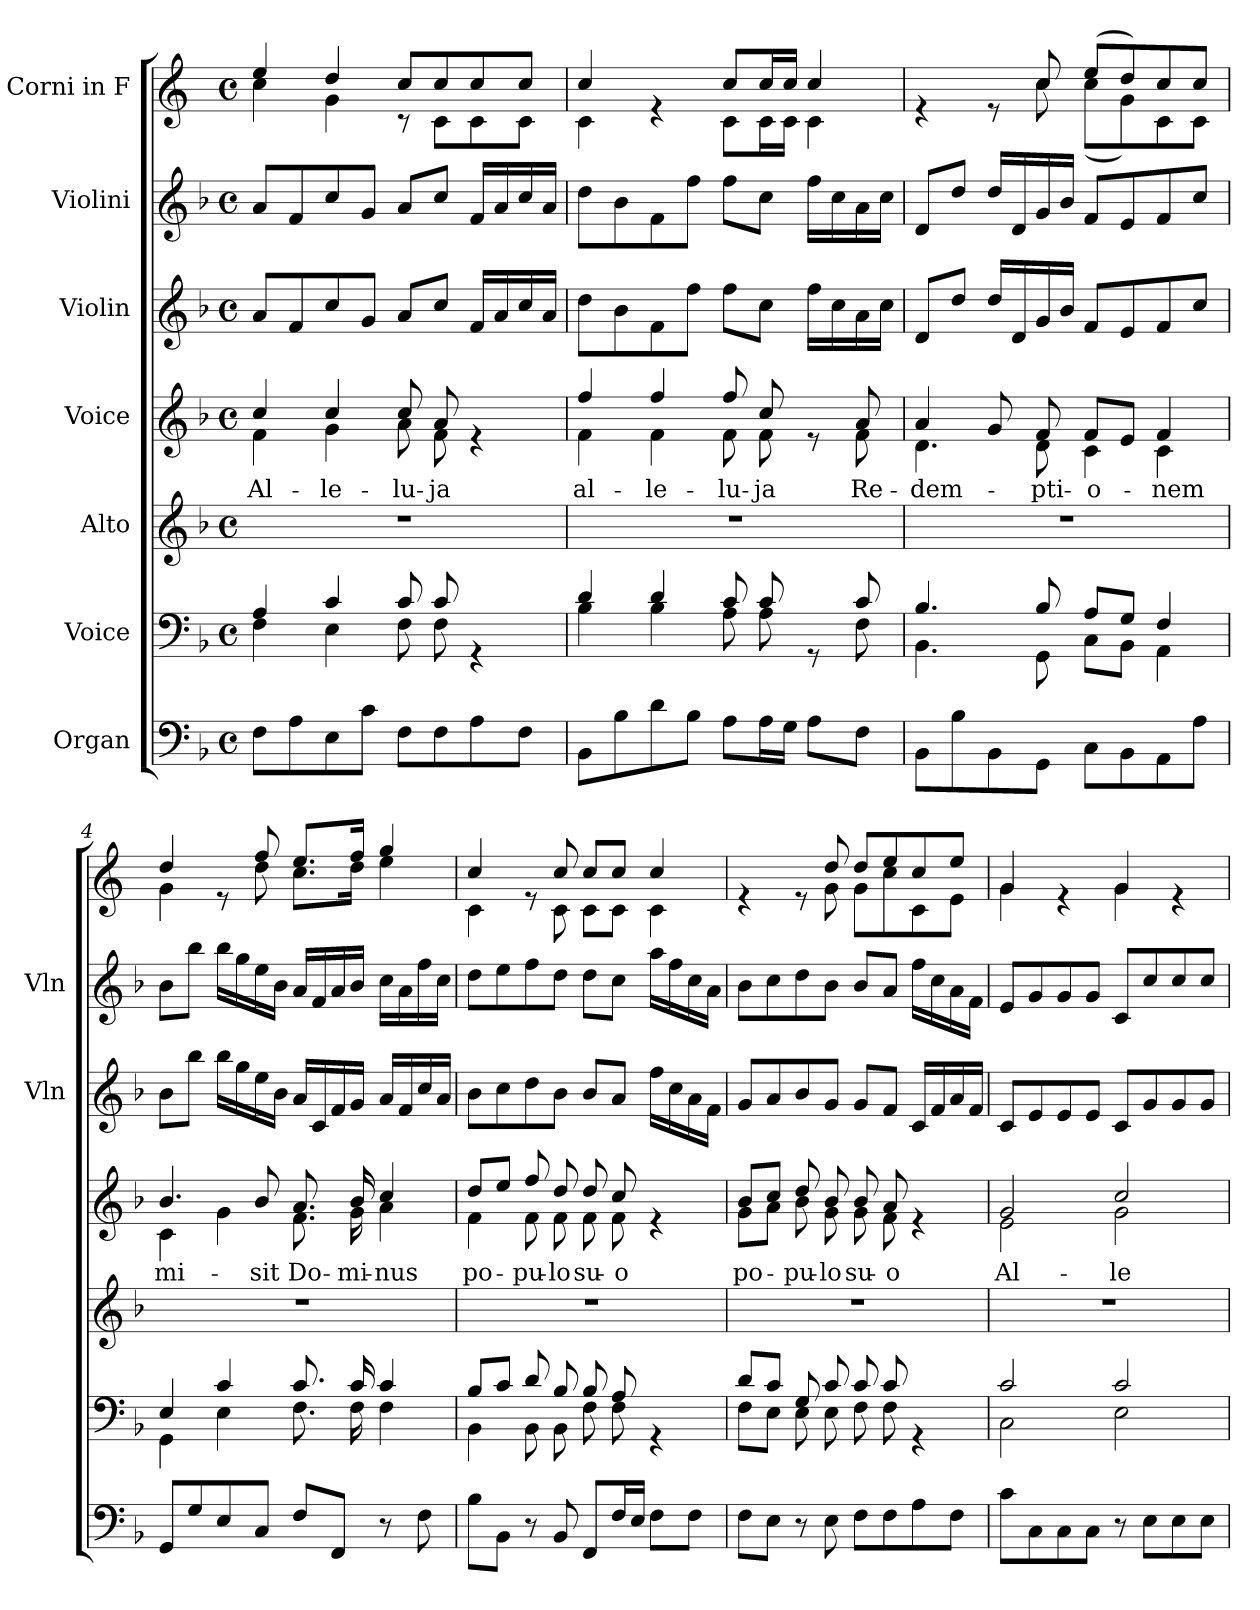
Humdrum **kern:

**kern	**kern	**kern	**kern	**text	**kern	**kern	**kern
*part7	*part6	*part5	*part4	*part4	*part3	*part2	*part1
*staff7	*staff6	*staff5	*staff4	*staff4	*staff3	*staff2	*staff1
*I"Organ	*I"Voice	*I"Alto	*I"Voice	*	*I"Violin	*I"Violini	*I"Corni in F
*	*	*	*	*	*I'Vln	*I'Vln	*
*clefF4	*clefF4	*clefG2	*clefG2	*	*clefG2	*clefG2	*clefG2
*	*	*	*	*	*	*	*ITrd4c7
*k[b-]	*k[b-]	*k[b-]	*k[b-]	*	*k[b-]	*k[b-]	*k[b-]
*M4/4	*M4/4	*M4/4	*M4/4	*	*M4/4	*M4/4	*M4/4
*met(c)	*met(c)	*met(c)	*met(c)	*	*met(c)	*met(c)	*met(c)
*MM100	*MM100	*MM100	*MM100	*	*MM100	*MM100	*MM100
=1	=1	=1	=1	=1	=1	=1	=1
*	*^	*	*	*	*	*	*
!	!	!	!	!	!	!	!	!LO:TX:a:B:t=[
!	!	!	!	!	!	!	!	!LO:TX:a:B:t=] Allegro
!	!	!	!	!	!LO:LY:b	!	!	!
*	*	*	*	*^	*	*	*	*^
8F\L	4A/	4F\	1r	4cc/	4f\	Al-	8a/L	8a/L	4a/	4f\
8A\	.	.	.	.	.	.	8f/	8f/	.	.
!	!	!	!	!	!	!LO:LY:b	!	!	!	!
8E\	4c/	4E\	.	4cc/	4g\	-le-	8cc/	8cc/	4g/	4c\
8c\J	.	.	.	.	.	.	8g/J	8g/J	.	.
!	!	!	!	!	!	!LO:LY:b	!	!	!	!
8F\L	8c/	8F\	.	8cc/	8a\	-lu-	8a/L	8a/L	8f/L	8r
!	!	!	!	!	!	!LO:LY:b	!	!	!	!
8F\	8c/	8F\	.	8a/	8f\	-ja	8cc/J	8cc/J	8f/	8F\L
8A\	4rGG	4ryy	.	4re	4ryy	.	16f/LL	16f/LL	8f/	8F\
.	.	.	.	.	.	.	16a/	16a/	.	.
8F\J	.	.	.	.	.	.	16cc/	16cc/	8f/J	8F\J
.	.	.	.	.	.	.	16a/JJ	16a/JJ	.	.
=2	=2	=2	=2	=2	=2	=2	=2	=2	=2	=2
!	!	!	!	!	!	!LO:LY:b	!	!	!	!
8BB-\L	4d/	4B-\	1r	4ff/	4f\	al-	8dd\L	8dd\L	4f/	4F\
8B-\	.	.	.	.	.	.	8b-\	8b-\	.	.
!	!	!	!	!	!	!LO:LY:b	!	!	!	!
8d\	4d/	4B-\	.	4ff/	4f\	-le-	8f\	8f\	4re	4ryy
8B-\J	.	.	.	.	.	.	8ff\J	8ff\J	.	.
!	!	!	!	!	!	!LO:LY:b	!	!	!	!
8A\L	8c/	8A\	.	8ff/	8f\	-lu-	8ff\L	8ff\L	8f/L	8F\L
!	!	!	!	!	!	!LO:LY:b	!	!	!	!
16A\L	8c/	8A\	.	8cc/	8f\	-ja	8cc\J	8cc\J	16f/L	16F\L
16G\JJ	.	.	.	.	.	.	.	.	16f/JJ	16F\JJ
8A\L	8rGG	8ryy	.	8re	8ryy	.	16ff\LL	16ff\LL	4f/	4F\
.	.	.	.	.	.	.	16cc\	16cc\	.	.
!	!	!	!	!	!	!LO:LY:b	!	!	!	!
8F\J	8c/	8F\	.	8a/	8f\	Re-	16a\	16a\	.	.
.	.	.	.	.	.	.	16cc\JJ	16cc\JJ	.	.
=3	=3	=3	=3	=3	=3	=3	=3	=3	=3	=3
!	!	!	!	!	!	!LO:LY:b	!	!	!	!
8BB-\L	4.B-/	4.BB-\	1r	4a/	4.d\	-dem-	8d/L	8d/L	4re	4.ryy
8B-\	.	.	.	.	.	.	8dd/J	8dd/J	.	.
8BB-\	.	.	.	8g/	.	.	16dd/LL	16dd/LL	8re	.
.	.	.	.	.	.	.	16d/	16d/	.	.
!	!	!	!	!	!	!LO:LY:b	!	!	!	!
8GG\J	8B-/	8GG\	.	8f/	8d\	-pti-	16g/	16g/	8f/	8f\
.	.	.	.	.	.	.	16b-/JJ	16b-/JJ	.	.
!	!	!	!	!	!	!LO:LY:b	!	!	!	!
8C\L	8A/L	8C\L	.	8f/L	4c\	-o-	8f/L	8f/L	(8a/L	(8f\L
8BB-\	8G/J	8BB-\J	.	8e/J	.	.	8e/	8e/	8g/)	8c\)
!	!	!	!	!	!	!LO:LY:b	!	!	!	!
8AA\	4F/	4AA\	.	4f/	4c\	-nem	8f/	8f/	8f/	8F\
8A\J	.	.	.	.	.	.	8cc/J	8cc/J	8f/J	8F\J
!!LO:LB:g=z	!!
=4	=4	=4	=4	=4	=4	=4	=4	=4	=4	=4
!	!	!	!	!	!	!LO:LY:b	!	!	!	!
8GG/L	4E/	4GG\	1r	4.b-/	4c\	mi-	8b-\L	8b-\L	4g/	4c\
8G/	.	.	.	.	.	.	8bb-\J	8bb-\J	.	.
8E/	4c/	4E\	.	.	4g\	.	16bb-\LL	16bb-\LL	8re	8ryy
.	.	.	.	.	.	.	16gg\	16gg\	.	.
!	!	!	!	!	!	!LO:LY:b	!	!	!	!
8C/J	.	.	.	8b-/	.	-sit	16ee\	16ee\	8b-/	8g\
.	.	.	.	.	.	.	16b-\JJ	16b-\JJ	.	.
!	!	!	!	!	!	!LO:LY:b	!	!	!	!
8F/L	8.c/	8.F\	.	8.a/	8.f\	Do-	16a/LL	16a/LL	8.a/L	8.f\L
.	.	.	.	.	.	.	16c/	16f/	.	.
8FF/J	.	.	.	.	.	.	16f/	16a/	.	.
!	!	!	!	!	!	!LO:LY:b	!	!	!	!
.	16c/	16F\	.	16b-/	16g\	-mi-	16g/JJ	16b-/JJ	16b-/Jk	16g\Jk
!	!	!	!	!	!	!LO:LY:b	!	!	!	!
8r	4c/	4F\	.	4cc/	4a\	-nus	16a/LL	16cc\LL	4cc/	4a\
.	.	.	.	.	.	.	16f/	16a\	.	.
8F\	.	.	.	.	.	.	16cc/	16ff\	.	.
.	.	.	.	.	.	.	16a/JJ	16cc\JJ	.	.
=5	=5	=5	=5	=5	=5	=5	=5	=5	=5	=5
!	!	!	!	!	!	!LO:LY:b	!	!	!	!
8B-\L	8B-/L	4BB-\	1r	8dd/L	4f\	po-	8b-\L	8dd\L	4f/	4F\
8BB-\J	8c/J	.	.	8ee/J	.	.	8cc\	8ee\	.	.
!	!	!	!	!	!	!LO:LY:b	!	!	!	!
8r	8d/	8BB-\	.	8ff/	8f\	-pu-	8dd\	8ff\	8re	8ryy
!	!	!	!	!	!	!LO:LY:b	!	!	!	!
8BB-/	8B-/	8BB-\	.	8dd/	8f\	-lo	8b-\J	8dd\J	8f/	8F\
!	!	!	!	!	!	!LO:LY:b	!	!	!	!
8FF/L	8B-/	8F\	.	8dd/	8f\	su-	8b-/L	8dd\L	8f/L	8F\L
!	!	!	!	!	!	!LO:LY:b	!	!	!	!
16F/L	8A/	8F\	.	8cc/	8f\	-o	8a/J	8cc\J	8f/J	8F\J
16E/JJ	.	.	.	.	.	.	.	.	.	.
8F\L	4rGG	4ryy	.	4re	4ryy	.	16ff\LL	16aa\LL	4f/	4F\
.	.	.	.	.	.	.	16cc\	16ff\	.	.
8F\J	.	.	.	.	.	.	16a\	16cc\	.	.
.	.	.	.	.	.	.	16f\JJ	16a\JJ	.	.
=6	=6	=6	=6	=6	=6	=6	=6	=6	=6	=6
!	!	!	!	!	!	!LO:LY:b	!	!	!	!
8F\L	8d/L	8F\L	1r	8b-/L	8g\L	po-	8g/L	8b-\L	4re	4.ryy
8E\J	8c/J	8E\J	.	8cc/J	8a\J	.	8a/	8cc\	.	.
!	!	!	!	!	!	!LO:LY:b	!	!	!	!
8r	8G/	8E\	.	8dd/	8b-\	-pu-	8b-/	8dd\	8re	.
!	!	!	!	!	!	!LO:LY:b	!	!	!	!
8E\	8c/	8E\	.	8b-/	8g\	-lo	8g/J	8b-\J	8g/	8c\
!	!	!	!	!	!	!LO:LY:b	!	!	!	!
8F\L	8c/	8F\	.	8b-/	8g\	su-	8g/L	8b-/L	8g/L	8c\L
!	!	!	!	!	!	!LO:LY:b	!	!	!	!
8F\	8c/	8F\	.	8a/	8f\	-o	8f/J	8a/J	8a/	8f\
8A\	4rGG	4ryy	.	4re	4ryy	.	16c/LL	16ff\LL	8f/	8F\
.	.	.	.	.	.	.	16f/	16cc\	.	.
8F\J	.	.	.	.	.	.	16a/	16a\	8a/J	8A\J
.	.	.	.	.	.	.	16f/JJ	16f\JJ	.	.
=7	=7	=7	=7	=7	=7	=7	=7	=7	=7	=7
!	!	!	!	!	!	!LO:LY:b	!	!	!	!
8c\L	2c/	2C\	1r	2g/	2e\	Al-	8c/L	8e/L	4c/	4c\
8C\	.	.	.	.	.	.	8e/	8g/	.	.
8C\	.	.	.	.	.	.	8e/	8g/	4re	4ryy
8C\J	.	.	.	.	.	.	8e/J	8g/J	.	.
!	!	!	!	!	!	!LO:LY:b	!	!	!	!
8r	2c/	2E\	.	2cc/	2g\	-le-	8c/L	8c/L	4c/	4c\
8E\L	.	.	.	.	.	.	8g/	8cc/	.	.
8E\	.	.	.	.	.	.	8g/	8cc/	4re	4ryy
8E\J	.	.	.	.	.	.	8g/J	8cc/J	.	.
*	*v	*v	*	*v	*v	*	*	*	*v	*v
=	=	=	=	=	=	=	=
*-	*-	*-	*-	*-	*-	*-	*-
